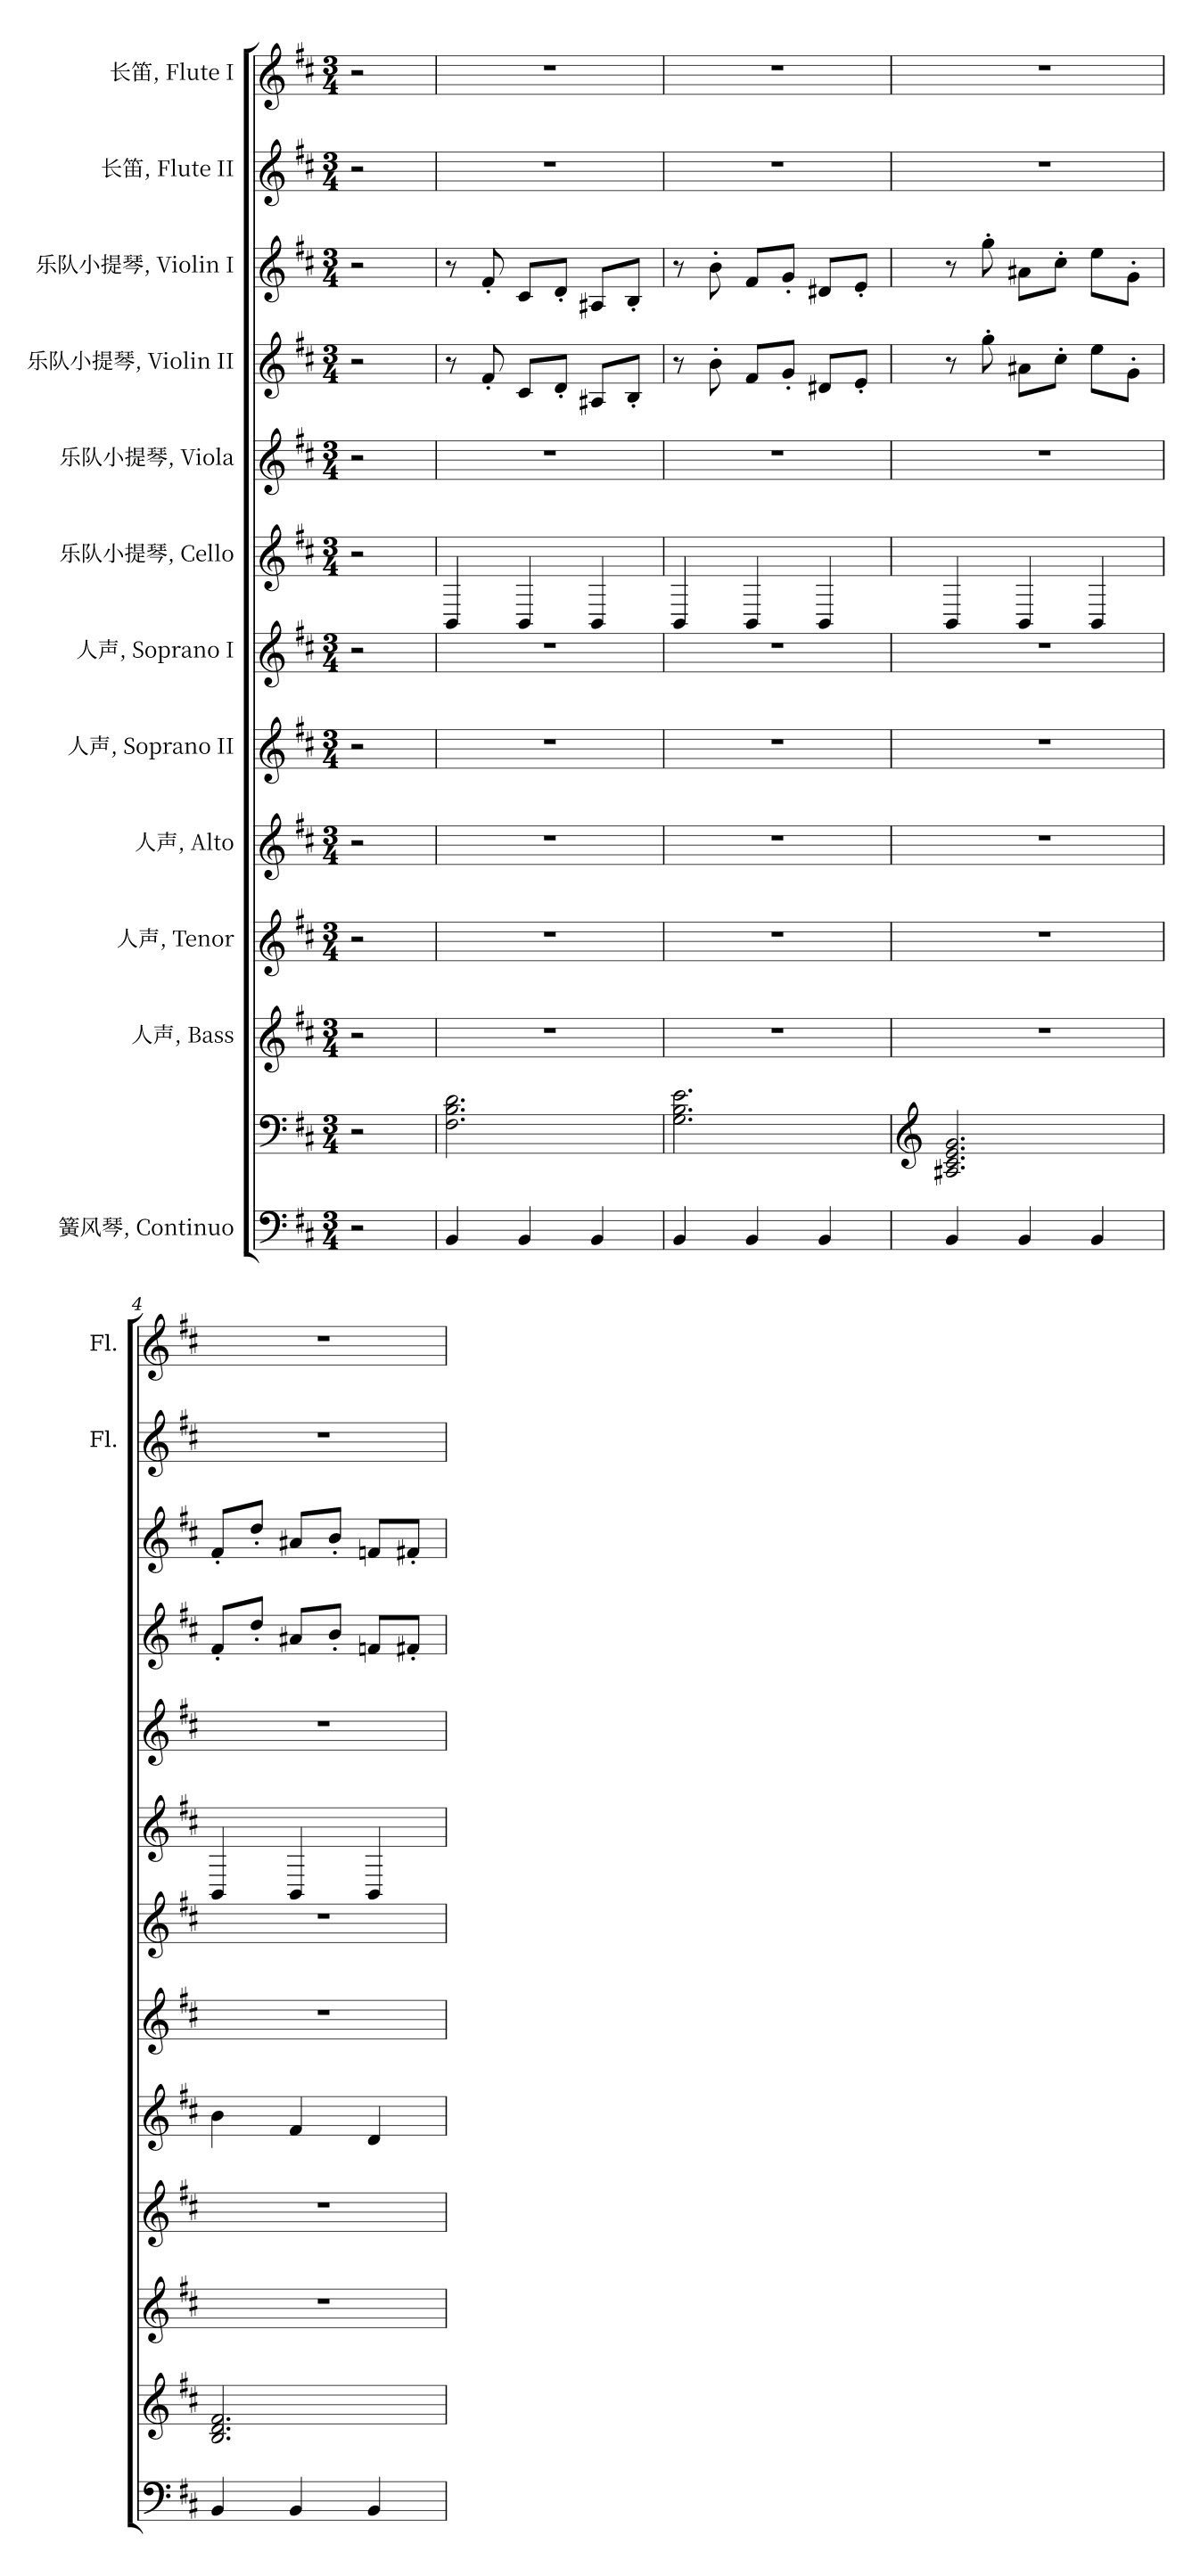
**kern	**kern	**kern	**kern	**kern	**kern	**kern	**kern	**kern	**kern	**kern	**kern	**kern
*part12	*part12	*part11	*part10	*part9	*part8	*part7	*part6	*part5	*part4	*part3	*part2	*part1
*staff13	*staff12	*staff11	*staff10	*staff9	*staff8	*staff7	*staff6	*staff5	*staff4	*staff3	*staff2	*staff1
*I"簧风琴, Continuo	*	*I"人声, Bass	*I"人声, Tenor	*I"人声, Alto	*I"人声, Soprano II	*I"人声, Soprano I	*I"乐队小提琴, Cello	*I"乐队小提琴, Viola	*I"乐队小提琴, Violin II	*I"乐队小提琴, Violin I	*I"长笛, Flute II	*I"长笛, Flute I
*	*	*	*	*	*	*	*	*	*	*	*I'Fl.	*I'Fl.
*clefF4	*clefF4	*clefG2	*clefG2	*clefG2	*clefG2	*clefG2	*clefG2	*clefG2	*clefG2	*clefG2	*clefG2	*clefG2
*k[f#c#]	*k[f#c#]	*k[f#c#]	*k[f#c#]	*k[f#c#]	*k[f#c#]	*k[f#c#]	*k[f#c#]	*k[f#c#]	*k[f#c#]	*k[f#c#]	*k[f#c#]	*k[f#c#]
*M3/4	*M3/4	*M3/4	*M3/4	*M3/4	*M3/4	*M3/4	*M3/4	*M3/4	*M3/4	*M3/4	*M3/4	*M3/4
*MM96	*MM96	*MM96	*MM96	*MM96	*MM96	*MM96	*MM96	*MM96	*MM96	*MM96	*MM96	*MM96
=	=	=	=	=	=	=	=	=	=	=	=	=
2r	2r	2r	2r	2r	2r	2r	2r	2r	2r	2r	2r	2r
=1	=1	=1	=1	=1	=1	=1	=1	=1	=1	=1	=1	=1
*	*	*	*	*	*	*	*	*	*	*	*	*MM60
4BB/	2.F#\ 2.B\ 2.d\	2.r	2.r	2.r	2.r	2.r	4BB/	2.r	8r	8r	2.r	2.r
.	.	.	.	.	.	.	.	.	8f#'/	8f#'/	.	.
4BB/	.	.	.	.	.	.	4BB/	.	8c#/L	8c#/L	.	.
.	.	.	.	.	.	.	.	.	8d'/J	8d'/J	.	.
4BB/	.	.	.	.	.	.	4BB/	.	8A#X/L	8A#X/L	.	.
.	.	.	.	.	.	.	.	.	8B'/J	8B'/J	.	.
=2	=2	=2	=2	=2	=2	=2	=2	=2	=2	=2	=2	=2
4BB/	2.G\ 2.B\ 2.e\	2.r	2.r	2.r	2.r	2.r	4BB/	2.r	8r	8r	2.r	2.r
.	.	.	.	.	.	.	.	.	8b'\	8b'\	.	.
4BB/	.	.	.	.	.	.	4BB/	.	8f#/L	8f#/L	.	.
.	.	.	.	.	.	.	.	.	8g'/J	8g'/J	.	.
4BB/	.	.	.	.	.	.	4BB/	.	8d#X/L	8d#X/L	.	.
.	.	.	.	.	.	.	.	.	8e'/J	8e'/J	.	.
=3	=3	=3	=3	=3	=3	=3	=3	=3	=3	=3	=3	=3
*	*clefG2	*	*	*	*	*	*	*	*	*	*	*
4BB/	2.A#X/ 2.c#/ 2.e/ 2.g/	2.r	2.r	2.r	2.r	2.r	4BB/	2.r	8r	8r	2.r	2.r
.	.	.	.	.	.	.	.	.	8gg'\	8gg'\	.	.
4BB/	.	.	.	.	.	.	4BB/	.	8a#X\L	8a#X\L	.	.
.	.	.	.	.	.	.	.	.	8cc#'\J	8cc#'\J	.	.
4BB/	.	.	.	.	.	.	4BB/	.	8ee\L	8ee\L	.	.
.	.	.	.	.	.	.	.	.	8g'\J	8g'\J	.	.
!!LO:PB:g=z
=4	=4	=4	=4	=4	=4	=4	=4	=4	=4	=4	=4	=4
4BB/	2.B/ 2.d/ 2.f#/	2.r	2.r	4b\	2.r	2.r	4BB/	2.r	8f#'/L	8f#'/L	2.r	2.r
.	.	.	.	.	.	.	.	.	8dd'/J	8dd'/J	.	.
4BB/	.	.	.	4f#/	.	.	4BB/	.	8a#X/L	8a#X/L	.	.
.	.	.	.	.	.	.	.	.	8b'/J	8b'/J	.	.
4BB/	.	.	.	4d/	.	.	4BB/	.	8fn/L	8fn/L	.	.
.	.	.	.	.	.	.	.	.	8f#X'/J	8f#X'/J	.	.
=	=	=	=	=	=	=	=	=	=	=	=	=
*-	*-	*-	*-	*-	*-	*-	*-	*-	*-	*-	*-	*-
